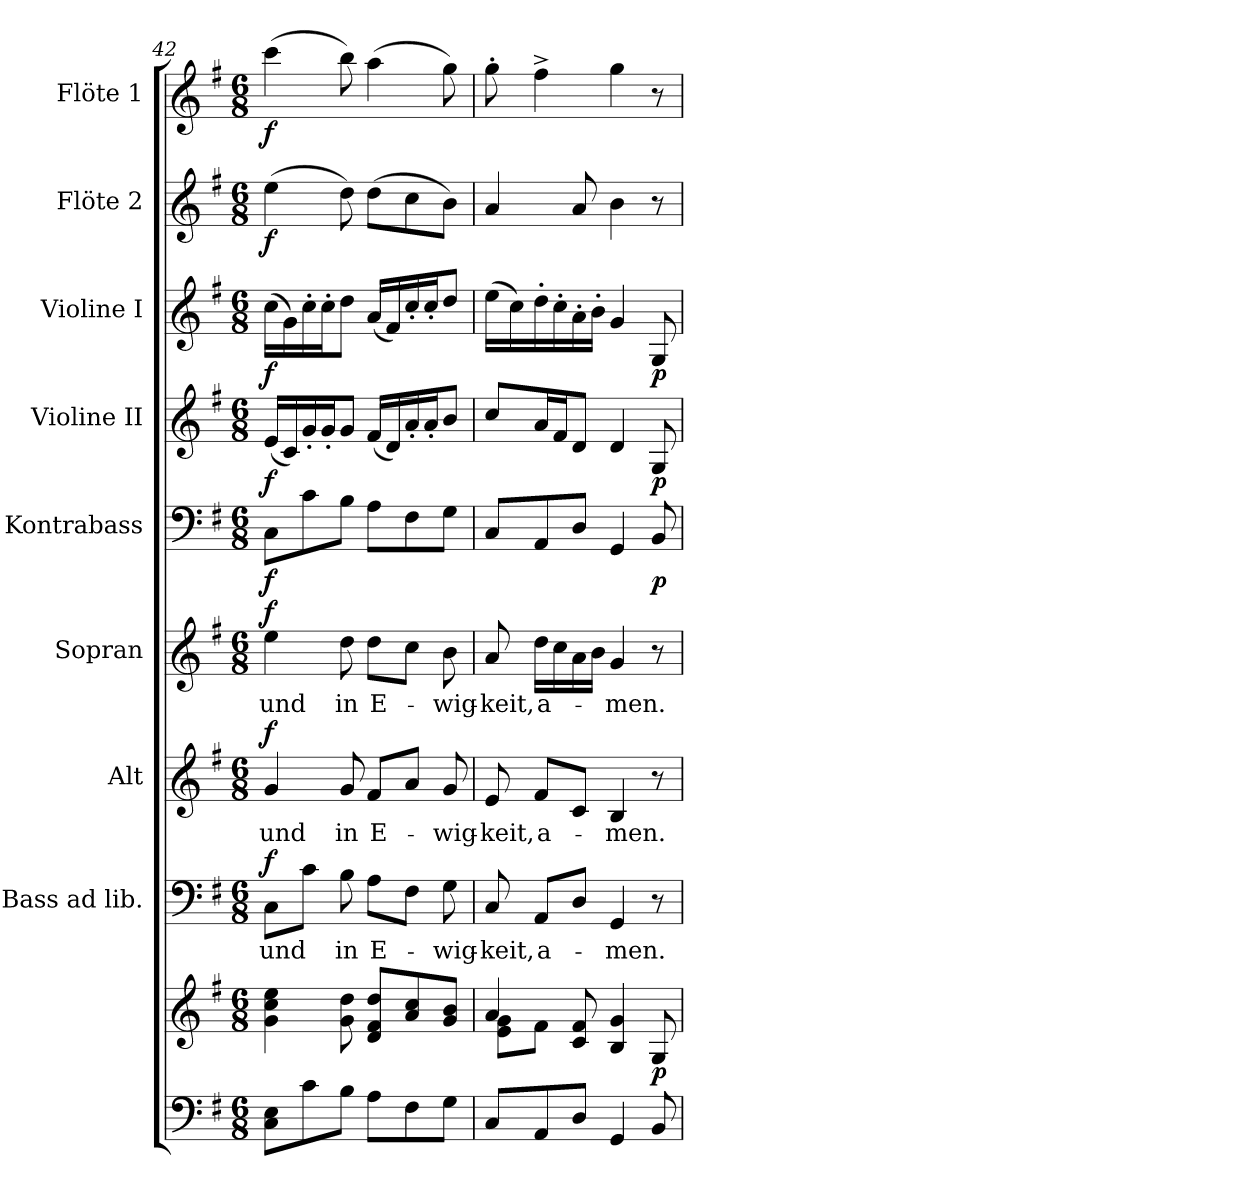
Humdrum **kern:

**kern	**kern	**dynam	**kern	**text	**dynam	**kern	**text	**dynam	**kern	**text	**dynam	**kern	**dynam	**kern	**dynam	**kern	**dynam	**kern	**dynam	**kern	**dynam
*part9	*part9	*part9	*part8	*part8	*part8	*part7	*part7	*part7	*part6	*part6	*part6	*part5	*part5	*part4	*part4	*part3	*part3	*part2	*part2	*part1	*part1
*staff10	*staff9	*staff9/10	*staff8	*staff8	*staff8	*staff7	*staff7	*staff7	*staff6	*staff6	*staff6	*staff5	*staff5	*staff4	*staff4	*staff3	*staff3	*staff2	*staff2	*staff1	*staff1
*	*	*	*I"Bass ad lib.	*	*	*I"Alt	*	*	*I"Sopran	*	*	*I"Kontrabass	*	*I"Violine II	*	*I"Violine I	*	*I"Flöte 2	*	*I"Flöte 1	*
*	*	*	*I'B.	*	*	*I'A.	*	*	*I'S.	*	*	*I'Kb.	*	*I'Vl. II	*	*I'Vl. I	*	*I'Fl. 2	*	*I'Fl. 1	*
!!LO:PB:g=z
*clefF4	*clefG2	*	*clefF4	*	*	*clefG2	*	*	*clefG2	*	*	*clefF4	*	*clefG2	*	*clefG2	*	*clefG2	*	*clefG2	*
*	*	*	*	*	*	*	*	*	*	*	*	*ITrd7c12	*	*	*	*	*	*	*	*	*
*k[f#]	*k[f#]	*	*k[f#]	*	*	*k[f#]	*	*	*k[f#]	*	*	*k[f#]	*	*k[f#]	*	*k[f#]	*	*k[f#]	*	*k[f#]	*
*G:	*G:	*	*G:	*	*	*G:	*	*	*G:	*	*	*G:	*	*G:	*	*G:	*	*G:	*	*G:	*
*M6/8	*M6/8	*	*M6/8	*	*	*M6/8	*	*	*M6/8	*	*	*M6/8	*	*M6/8	*	*M6/8	*	*M6/8	*	*M6/8	*
=42	=42	=42	=42	=42	=42	=42	=42	=42	=42	=42	=42	=42	=42	=42	=42	=42	=42	=42	=42	=42	=42
!	!	!	!	!LO:LY:b	!LO:DY:a	!	!LO:LY:b	!LO:DY:a	!	!LO:LY:b	!LO:DY:a	!	!LO:DY:b	!	!LO:DY:b	!	!LO:DY:b	!	!LO:DY:b	!	!LO:DY:b
8C\ 8E\L	4g\ 4cc\ 4ee\	.	8C\L	und	f	4g/	und	f	4ee\	und	f	8CC\L	f	(<16e/LL	f	(>16cc\LL	f	(>4ee\	f	(>4ccc\	f
.	.	.	.	.	.	.	.	.	.	.	.	.	.	16c/)	.	16g\)	.	.	.	.	.
8c\	.	.	8c\J	.	.	.	.	.	.	.	.	8C\	.	16g'</	.	16cc'>\	.	.	.	.	.
.	.	.	.	.	.	.	.	.	.	.	.	.	.	16g'</J	.	16cc'>\J	.	.	.	.	.
!	!	!	!	!LO:LY:b	!	!	!LO:LY:b	!	!	!LO:LY:b	!	!	!	!	!	!	!	!	!	!	!
8B\J	8g\ 8dd\	.	8B\	in	.	8g/	in	.	8dd\	in	.	8BB\J	.	8g/J	.	8dd\J	.	8dd\)	.	8bb\)	.
!	!	!	!	!LO:LY:b	!	!	!LO:LY:b	!	!	!LO:LY:b	!	!	!	!	!	!	!	!	!	!	!
8A\L	8d/ 8f#/ 8dd/L	.	8A\L	E-	.	8f#/L	E-	.	8dd\L	E-	.	8AA\L	.	(<16f#/LL	.	(<16a/LL	.	(>8dd\L	.	(>4aa\	.
.	.	.	.	.	.	.	.	.	.	.	.	.	.	16d/)	.	16f#/)	.	.	.	.	.
8F#\	8a/ 8cc/	.	8F#\J	.	.	8a/J	.	.	8cc\J	.	.	8FF#\	.	16a'</	.	16cc'</	.	8cc\	.	.	.
.	.	.	.	.	.	.	.	.	.	.	.	.	.	16a'</J	.	16cc'</J	.	.	.	.	.
!	!	!	!	!LO:LY:b	!	!	!LO:LY:b	!	!	!LO:LY:b	!	!	!	!	!	!	!	!	!	!	!
8G\J	8g/ 8b/J	.	8G\	-wig-	.	8g/	-wig-	.	8b\	-wig-	.	8GG\J	.	8b/J	.	8dd/J	.	8b\J)	.	8gg\)	.
=43	=43	=43	=43	=43	=43	=43	=43	=43	=43	=43	=43	=43	=43	=43	=43	=43	=43	=43	=43	=43	=43
*	*^	*	*	*	*	*	*	*	*	*	*	*	*	*	*	*	*	*	*	*	*
!	!	!	!	!	!LO:LY:b	!	!	!LO:LY:b	!	!	!LO:LY:b	!	!	!	!	!	!	!	!	!	!	!
8C/L	4a/	8e\ 8g\L	.	8C/	-keit,	.	8e/	-keit,	.	8a/	-keit,	.	8CC/L	.	8cc/L	.	(>16ee\LL	.	4a/	.	8gg'>\	.
.	.	.	.	.	.	.	.	.	.	.	.	.	.	.	.	.	16cc\)	.	.	.	.	.
!	!	!	!	!	!LO:LY:b	!	!	!LO:LY:b	!	!	!LO:LY:b	!	!	!	!	!	!	!	!	!	!	!
8AA/	.	8f#\J	.	8AA/L	a-	.	8f#/L	a-	.	16dd\LL	a-	.	8AAA/	.	16a/L	.	16dd'>\	.	.	.	4ff#^>\	.
.	.	.	.	.	.	.	.	.	.	16cc\	.	.	.	.	16f#/J	.	16cc'>\	.	.	.	.	.
8D/J	8c/ 8f#/	2ryy	.	8D/J	.	.	8c/J	.	.	16a\	.	.	8DD/J	.	8d/J	.	16a'>\	.	8a/	.	.	.
.	.	.	.	.	.	.	.	.	.	16b\JJ	.	.	.	.	.	.	16b'>\JJ	.	.	.	.	.
!	!	!	!	!	!LO:LY:b	!	!	!LO:LY:b	!	!	!LO:LY:b	!	!	!	!	!	!	!	!	!	!	!
4GG/	4B/ 4g/	.	.	4GG/	-men.	.	4B/	-men.	.	4g/	-men.	.	4GGG/	.	4d/	.	4g/	.	4b\	.	4gg\	.
!	!	!	!LO:DY:b	!	!	!	!	!	!	!	!	!	!	!LO:DY:b	!	!LO:DY:b	!	!LO:DY:b	!	!	!	!
8BB/	8G/	.	p	8r	.	.	8r	.	.	8r	.	.	8BBB/	p	8G/	p	8G/	p	8r	.	8r	.
*	*v	*v	*	*	*	*	*	*	*	*	*	*	*	*	*	*	*	*	*	*	*	*
=	=	=	=	=	=	=	=	=	=	=	=	=	=	=	=	=	=	=	=	=	=
*-	*-	*-	*-	*-	*-	*-	*-	*-	*-	*-	*-	*-	*-	*-	*-	*-	*-	*-	*-	*-	*-
